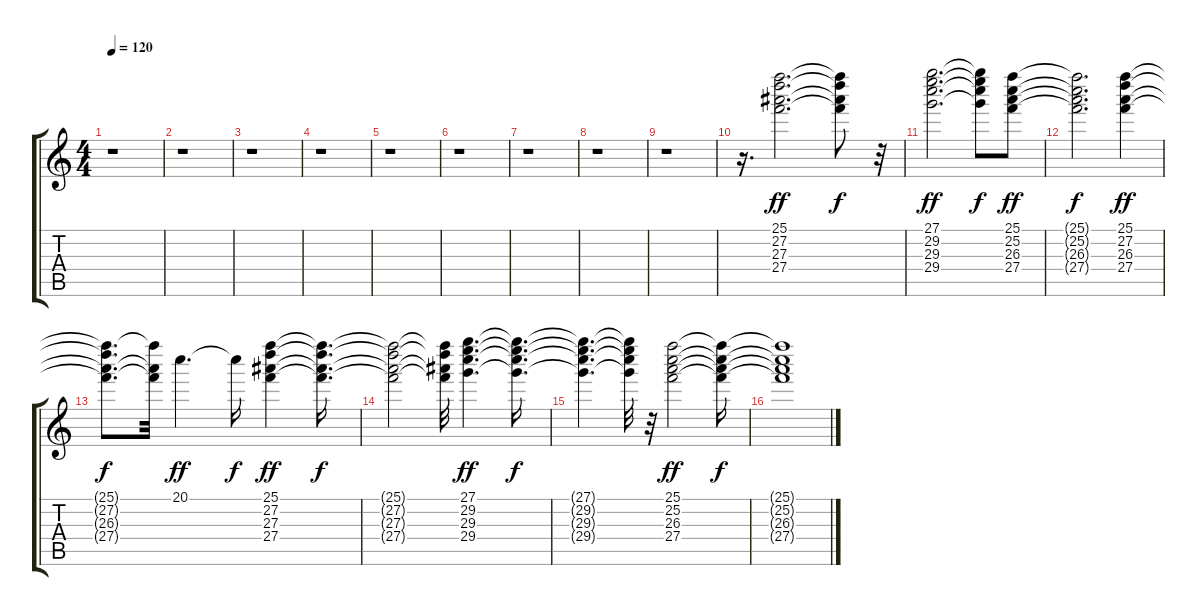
\track "" {instrument overdrivenguitar}
\staff {score tabs}
\tuning (E4 B3 G3 D3 A2 E2) {hide}
\ts (4 4)
\tempo 120
\clef g2
\ks c
r.1{dy f} |
r.1 |
r.1 |
r.1 |
r.1 |
r.1 |
r.1 |
r.1 |
r.1 |
r.16{d} (25.1 27.2 27.3 27.4).2{d dy ff} (25.1{t} 27.2{t} 27.3{t} 27.4{t}).8{dy f} r.32 |
(27.1 29.2 29.3 29.4).2{d dy ff} (27.1{t} 29.2{t} 29.3{t} 29.4{t}).8{dy f} (25.1 25.2 26.3 27.4).8{dy ff} |
(25.1{t} 25.2{t} 26.3{t} 27.4{t}).2{d dy f} (25.1 27.2 26.3 27.4).4{dy ff} |
(25.1{t} 27.2{t} 26.3{t} 27.4{t}).8{d dy f} (25.1{t} 26.3{t} 27.4{t}).32 20.1.4{d dy ff} 20.1{t}.16{dy f} (25.1 27.2 27.3 27.4).4{dy ff} (25.1{t} 27.2{t} 27.3{t} 27.4{t}).16{d dy f} |
(25.1{t} 27.2{t} 27.3{t} 27.4{t}).2 (25.1{t} 27.2{t} 27.3{t} 27.4{t}).32 (27.1 29.2 29.3 29.4).4{d dy ff} (27.1{t} 29.2{t} 29.3{t} 29.4{t}).16{d dy f} |
(27.1{t} 29.2{t} 29.3{t} 29.4{t}).4{d} (27.1{t} 29.2{t} 29.3{t} 29.4{t}).32 r.32 (25.1 25.2 26.3 27.4).2{dy ff} (25.1{t} 25.2{t} 26.3{t} 27.4{t}).16{dy f} |
(25.1{t} 25.2{t} 26.3{t} 27.4{t}).1
